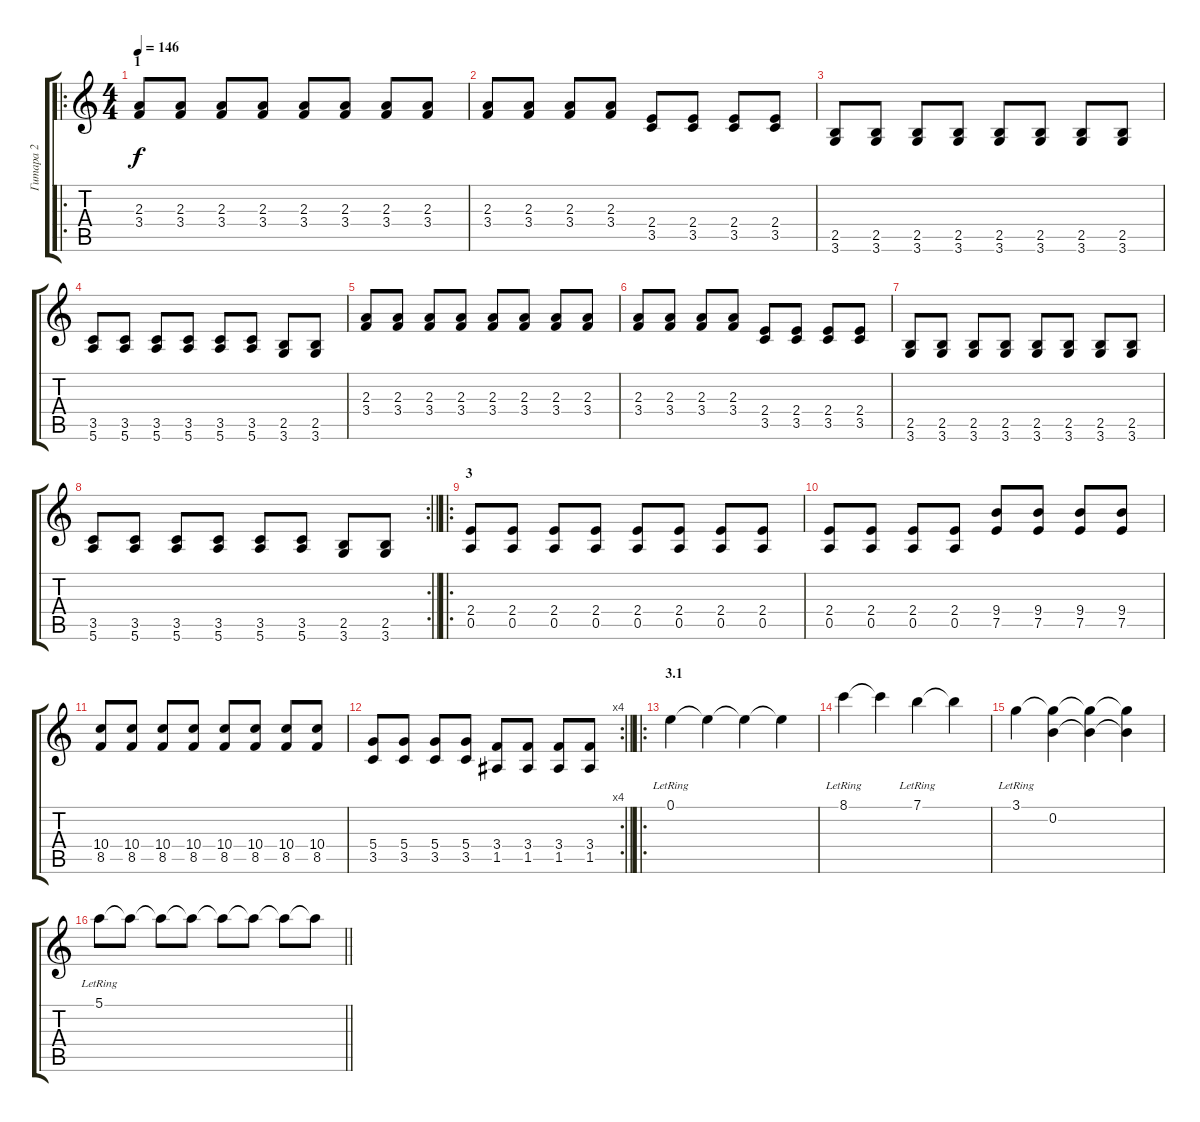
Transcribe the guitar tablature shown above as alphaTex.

\track ("Гитара 2" "Гитара 2") {instrument distortionguitar}
\staff {score tabs}
\tuning (E4 B3 G3 D3 A2 E2) {hide}
\ro
\ts (4 4)
\section ("" "1")
\tempo 146
\clef g2
\ks c
(2.3 3.4).8{dy f} (2.3 3.4).8 (2.3 3.4).8 (2.3 3.4).8 (2.3 3.4).8 (2.3 3.4).8 (2.3 3.4).8 (2.3 3.4).8 |
(2.3 3.4).8 (2.3 3.4).8 (2.3 3.4).8 (2.3 3.4).8 (2.4 3.5).8 (2.4 3.5).8 (2.4 3.5).8 (2.4 3.5).8 |
(2.5 3.6).8 (2.5 3.6).8 (2.5 3.6).8 (2.5 3.6).8 (2.5 3.6).8 (2.5 3.6).8 (2.5 3.6).8 (2.5 3.6).8 |
(3.5 5.6).8 (3.5 5.6).8 (3.5 5.6).8 (3.5 5.6).8 (3.5 5.6).8 (3.5 5.6).8 (2.5 3.6).8 (2.5 3.6).8 |
(2.3 3.4).8 (2.3 3.4).8 (2.3 3.4).8 (2.3 3.4).8 (2.3 3.4).8 (2.3 3.4).8 (2.3 3.4).8 (2.3 3.4).8 |
(2.3 3.4).8 (2.3 3.4).8 (2.3 3.4).8 (2.3 3.4).8 (2.4 3.5).8 (2.4 3.5).8 (2.4 3.5).8 (2.4 3.5).8 |
(2.5 3.6).8 (2.5 3.6).8 (2.5 3.6).8 (2.5 3.6).8 (2.5 3.6).8 (2.5 3.6).8 (2.5 3.6).8 (2.5 3.6).8 |
\rc 2
\barLineRight lightlight
(3.5 5.6).8 (3.5 5.6).8 (3.5 5.6).8 (3.5 5.6).8 (3.5 5.6).8 (3.5 5.6).8 (2.5 3.6).8 (2.5 3.6).8 |
\ro
\section ("" "3")
(2.4 0.5).8 (2.4 0.5).8 (2.4 0.5).8 (2.4 0.5).8 (2.4 0.5).8 (2.4 0.5).8 (2.4 0.5).8 (2.4 0.5).8 |
(2.4 0.5).8 (2.4 0.5).8 (2.4 0.5).8 (2.4 0.5).8 (9.4 7.5).8 (9.4 7.5).8 (9.4 7.5).8 (9.4 7.5).8 |
(10.4 8.5).8 (10.4 8.5).8 (10.4 8.5).8 (10.4 8.5).8 (10.4 8.5).8 (10.4 8.5).8 (10.4 8.5).8 (10.4 8.5).8 |
\rc 4
\barLineRight lightlight
(5.4 3.5).8 (5.4 3.5).8 (5.4 3.5).8 (5.4 3.5).8 (3.4 1.5).8 (3.4 1.5).8 (3.4 1.5).8 (3.4 1.5).8 |
\ro
\section ("" "3.1")
0.1{lr}.4 0.1{t}.4 0.1{t}.4 0.1{t}.4 |
8.1{lr}.4 8.1{t}.4 7.1{lr}.4 7.1{t}.4 |
3.1{lr}.4 (3.1{t} 0.2).4 (3.1{t} 0.2{t}).4 (3.1{t} 0.2{t}).4 |
\barLineRight lightlight
5.1{lr}.8 5.1{t}.8 5.1{t}.8 5.1{t}.8 5.1{t}.8 5.1{t}.8 5.1{t}.8 5.1{t}.8
